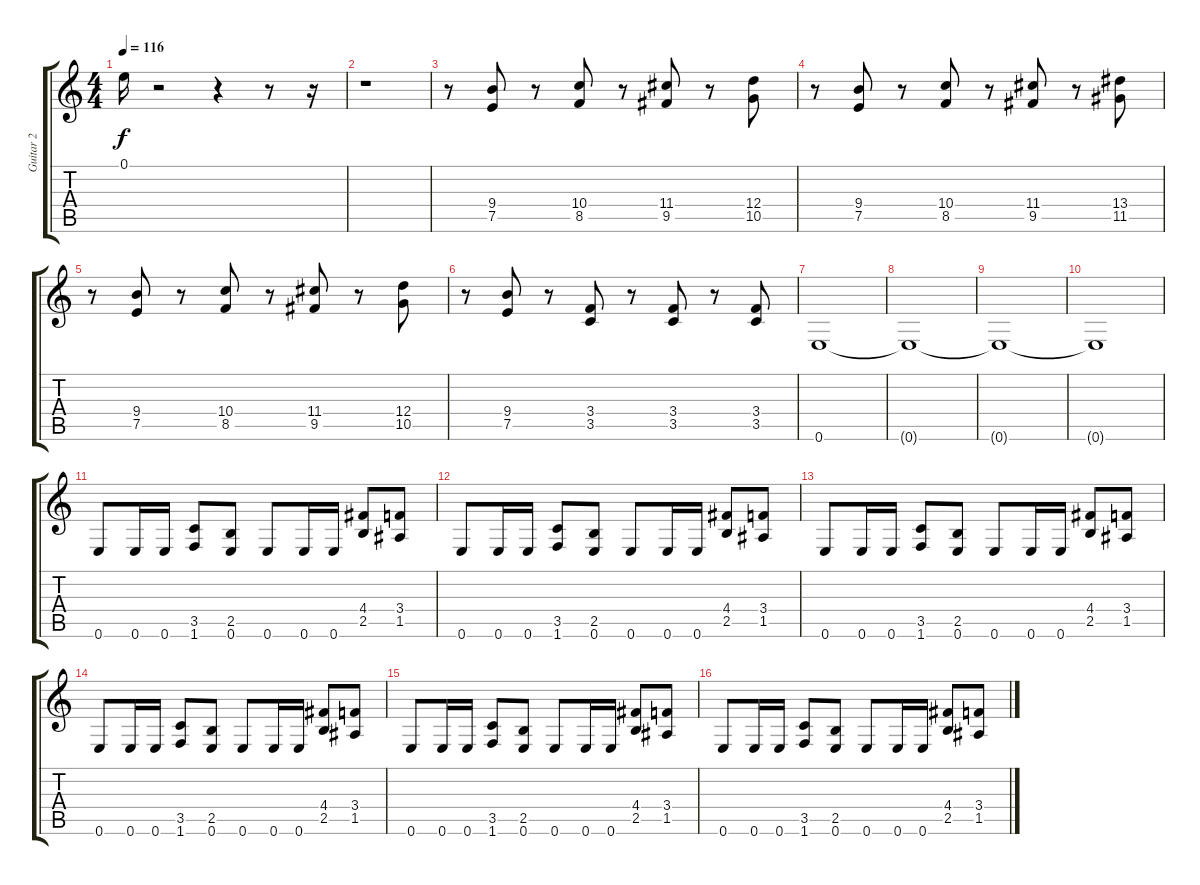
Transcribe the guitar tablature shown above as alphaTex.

\track ("Guitar 2" "Guitar 2") {instrument distortionguitar}
\staff {score tabs}
\tuning (E4 B3 G3 D3 A2 E2) {hide}
\ts (4 4)
\tempo 116
\clef g2
\ks c
0.1.16{dy f instrument distortionguitar} r.2 r.4 r.8 r.16 |
r.1 |
r.8 (9.4 7.5).8 r.8 (10.4 8.5).8 r.8 (11.4 9.5).8 r.8 (12.4 10.5).8 |
r.8 (9.4 7.5).8 r.8 (10.4 8.5).8 r.8 (11.4 9.5).8 r.8 (13.4 11.5).8 |
r.8 (9.4 7.5).8 r.8 (10.4 8.5).8 r.8 (11.4 9.5).8 r.8 (12.4 10.5).8 |
r.8 (9.4 7.5).8 r.8 (3.4 3.5).8 r.8 (3.4 3.5).8 r.8 (3.4 3.5).8 |
0.6.1 |
0.6{t}.1 |
0.6{t}.1 |
0.6{t}.1 |
0.6.8 0.6.16 0.6.16 (3.5 1.6).8 (2.5 0.6).8 0.6.8 0.6.16 0.6.16 (4.4 2.5).8 (3.4 1.5).8 |
0.6.8 0.6.16 0.6.16 (3.5 1.6).8 (2.5 0.6).8 0.6.8 0.6.16 0.6.16 (4.4 2.5).8 (3.4 1.5).8 |
0.6.8 0.6.16 0.6.16 (3.5 1.6).8 (2.5 0.6).8 0.6.8 0.6.16 0.6.16 (4.4 2.5).8 (3.4 1.5).8 |
0.6.8 0.6.16 0.6.16 (3.5 1.6).8 (2.5 0.6).8 0.6.8 0.6.16 0.6.16 (4.4 2.5).8 (3.4 1.5).8 |
0.6.8 0.6.16 0.6.16 (3.5 1.6).8 (2.5 0.6).8 0.6.8 0.6.16 0.6.16 (4.4 2.5).8 (3.4 1.5).8 |
0.6.8 0.6.16 0.6.16 (3.5 1.6).8 (2.5 0.6).8 0.6.8 0.6.16 0.6.16 (4.4 2.5).8 (3.4 1.5).8
